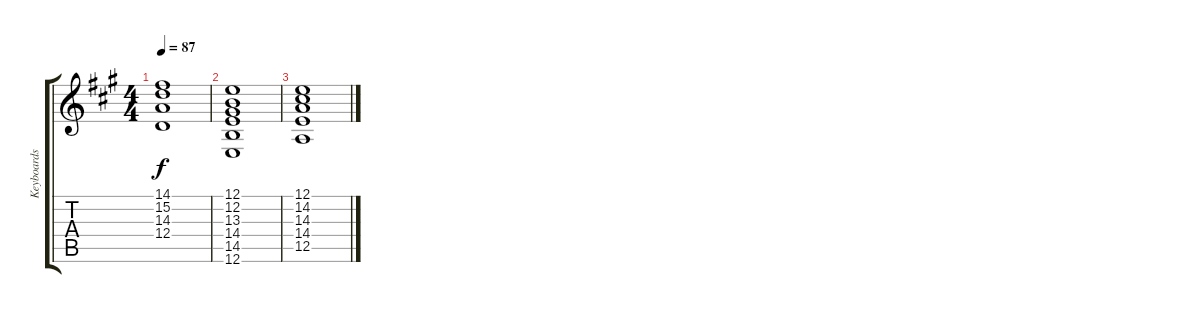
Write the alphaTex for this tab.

\track ("Keyboards 2" "Keyboards ") {instrument stringensemble1}
\staff {score tabs}
\tuning (E4 B3 G3 D3 A2 E2) {hide}
\ts (4 4)
\tempo 87
\clef g2
\ks a
(14.1 15.2 14.3 12.4).1{dy f} |
(12.1 12.2 13.3 14.4 14.5 12.6).1 |
(12.1 14.2 14.3 14.4 12.5).1
